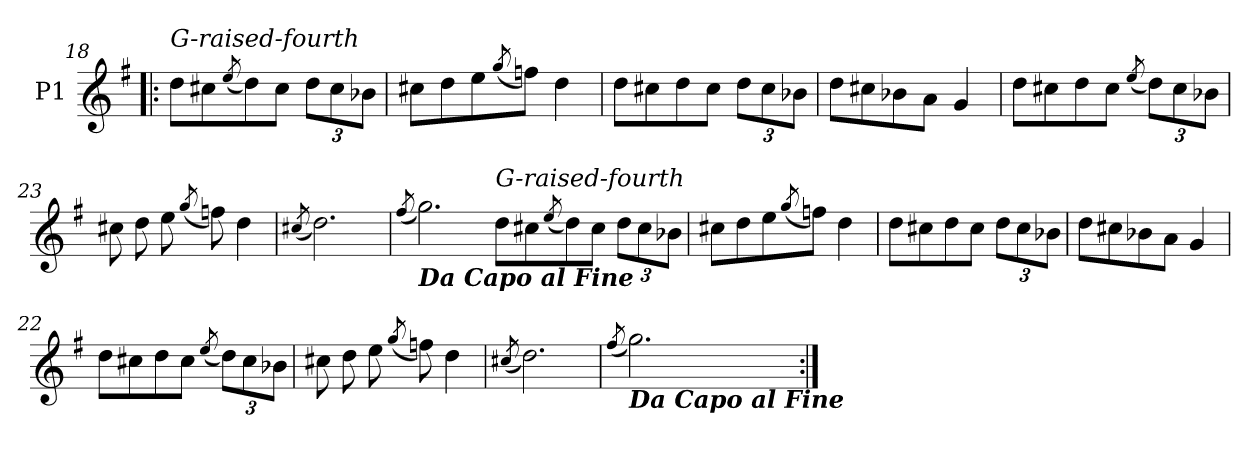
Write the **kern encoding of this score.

**kern
*part1
*staff1
*I"P1
*clefG2
*k[f#]
=18!|:
!LO:TX:a:i:t=G-raised-fourth
8ddL
8cc#X
(8qee/
8dd)
8cc#J
12ddL
12cc#
12b-XJ
=19
8cc#XL
8dd
8ee
(8qgg/
8ffnJ)
4dd
=20
8ddL
8cc#X
8dd
8cc#J
12ddL
12cc#
12b-XJ
=21
8ddL
8cc#X
8b-X
8aJ
4g
=22
8ddL
8cc#X
8dd
8cc#J
(8qee/
12ddL)
12cc#
12b-XJ
=23
8cc#X
8dd
8ee
(8qgg/
8ffn)
4dd
=24
(8qcc#X/
2.dd)
=25
(8qff#/
!LO:TX:b:Bi:t=Da Capo al Fine
2.gg)
!LO:TX:a:i:t=G-raised-fourth
8ddL
8cc#X
(8qee/
8dd)
8cc#J
12ddL
12cc#
12b-XJ
=19
8cc#XL
8dd
8ee
(8qgg/
8ffnJ)
4dd
=20
8ddL
8cc#X
8dd
8cc#J
12ddL
12cc#
12b-XJ
=21
8ddL
8cc#X
8b-X
8aJ
4g
=22
8ddL
8cc#X
8dd
8cc#J
(8qee/
12ddL)
12cc#
12b-XJ
=23
8cc#X
8dd
8ee
(8qgg/
8ffn)
4dd
=24
(8qcc#X/
2.dd)
=25
(8qff#/
!LO:TX:b:Bi:t=Da Capo al Fine
2.gg)
=:|!
*-
